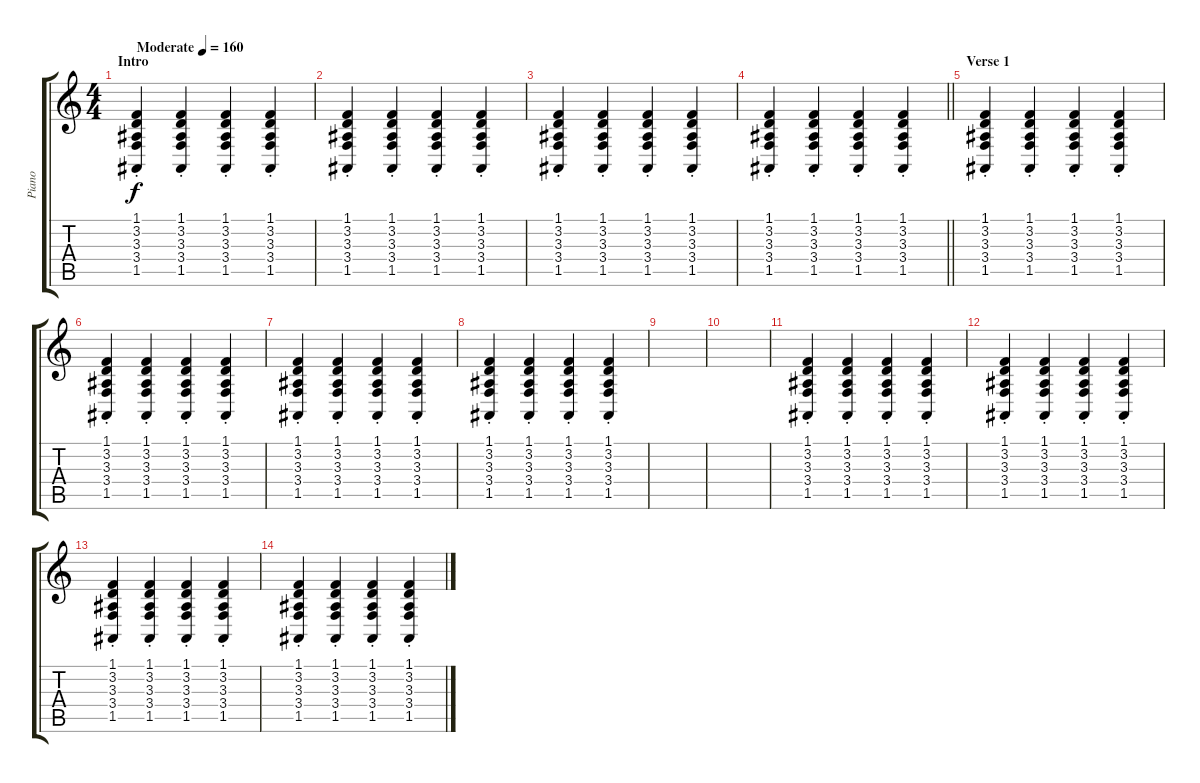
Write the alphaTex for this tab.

\track ("Piano" "Piano") {instrument brightacousticpiano}
\staff {score tabs}
\tuning (E4 B3 G3 D3 A2 E2) {hide}
\ts (4 4)
\section ("" "Intro")
\tempo (160 "Moderate")
\clef g2
\ks c
(1.1{st} 3.2{st} 3.3{st} 3.4{st} 1.5{st}).4{dy f instrument brightacousticpiano} (1.1{st} 3.2{st} 3.3{st} 3.4{st} 1.5{st}).4 (1.1{st} 3.2{st} 3.3{st} 3.4{st} 1.5{st}).4 (1.1{st} 3.2{st} 3.3{st} 3.4{st} 1.5{st}).4 |
(1.1{st} 3.2{st} 3.3{st} 3.4{st} 1.5{st}).4 (1.1{st} 3.2{st} 3.3{st} 3.4{st} 1.5{st}).4 (1.1{st} 3.2{st} 3.3{st} 3.4{st} 1.5{st}).4 (1.1{st} 3.2{st} 3.3{st} 3.4{st} 1.5{st}).4 |
(1.1{st} 3.2{st} 3.3{st} 3.4{st} 1.5{st}).4 (1.1{st} 3.2{st} 3.3{st} 3.4{st} 1.5{st}).4 (1.1{st} 3.2{st} 3.3{st} 3.4{st} 1.5{st}).4 (1.1{st} 3.2{st} 3.3{st} 3.4{st} 1.5{st}).4 |
\barLineRight lightlight
(1.1{st} 3.2{st} 3.3{st} 3.4{st} 1.5{st}).4 (1.1{st} 3.2{st} 3.3{st} 3.4{st} 1.5{st}).4 (1.1{st} 3.2{st} 3.3{st} 3.4{st} 1.5{st}).4 (1.1{st} 3.2{st} 3.3{st} 3.4{st} 1.5{st}).4 |
\section ("" "Verse 1")
(1.1{st} 3.2{st} 3.3{st} 3.4{st} 1.5{st}).4 (1.1{st} 3.2{st} 3.3{st} 3.4{st} 1.5{st}).4 (1.1{st} 3.2{st} 3.3{st} 3.4{st} 1.5{st}).4 (1.1{st} 3.2{st} 3.3{st} 3.4{st} 1.5{st}).4 |
(1.1{st} 3.2{st} 3.3{st} 3.4{st} 1.5{st}).4 (1.1{st} 3.2{st} 3.3{st} 3.4{st} 1.5{st}).4 (1.1{st} 3.2{st} 3.3{st} 3.4{st} 1.5{st}).4 (1.1{st} 3.2{st} 3.3{st} 3.4{st} 1.5{st}).4 |
(1.1{st} 3.2{st} 3.3{st} 3.4{st} 1.5{st}).4 (1.1{st} 3.2{st} 3.3{st} 3.4{st} 1.5{st}).4 (1.1{st} 3.2{st} 3.3{st} 3.4{st} 1.5{st}).4 (1.1{st} 3.2{st} 3.3{st} 3.4{st} 1.5{st}).4 |
(1.1{st} 3.2{st} 3.3{st} 3.4{st} 1.5{st}).4 (1.1{st} 3.2{st} 3.3{st} 3.4{st} 1.5{st}).4 (1.1{st} 3.2{st} 3.3{st} 3.4{st} 1.5{st}).4 (1.1{st} 3.2{st} 3.3{st} 3.4{st} 1.5{st}).4 |
|
|
(1.1{st} 3.2{st} 3.3{st} 3.4{st} 1.5{st}).4 (1.1{st} 3.2{st} 3.3{st} 3.4{st} 1.5{st}).4 (1.1{st} 3.2{st} 3.3{st} 3.4{st} 1.5{st}).4 (1.1{st} 3.2{st} 3.3{st} 3.4{st} 1.5{st}).4 |
(1.1{st} 3.2{st} 3.3{st} 3.4{st} 1.5{st}).4 (1.1{st} 3.2{st} 3.3{st} 3.4{st} 1.5{st}).4 (1.1{st} 3.2{st} 3.3{st} 3.4{st} 1.5{st}).4 (1.1{st} 3.2{st} 3.3{st} 3.4{st} 1.5{st}).4 |
(1.1{st} 3.2{st} 3.3{st} 3.4{st} 1.5{st}).4 (1.1{st} 3.2{st} 3.3{st} 3.4{st} 1.5{st}).4 (1.1{st} 3.2{st} 3.3{st} 3.4{st} 1.5{st}).4 (1.1{st} 3.2{st} 3.3{st} 3.4{st} 1.5{st}).4 |
(1.1{st} 3.2{st} 3.3{st} 3.4{st} 1.5{st}).4 (1.1{st} 3.2{st} 3.3{st} 3.4{st} 1.5{st}).4 (1.1{st} 3.2{st} 3.3{st} 3.4{st} 1.5{st}).4 (1.1{st} 3.2{st} 3.3{st} 3.4{st} 1.5{st}).4
